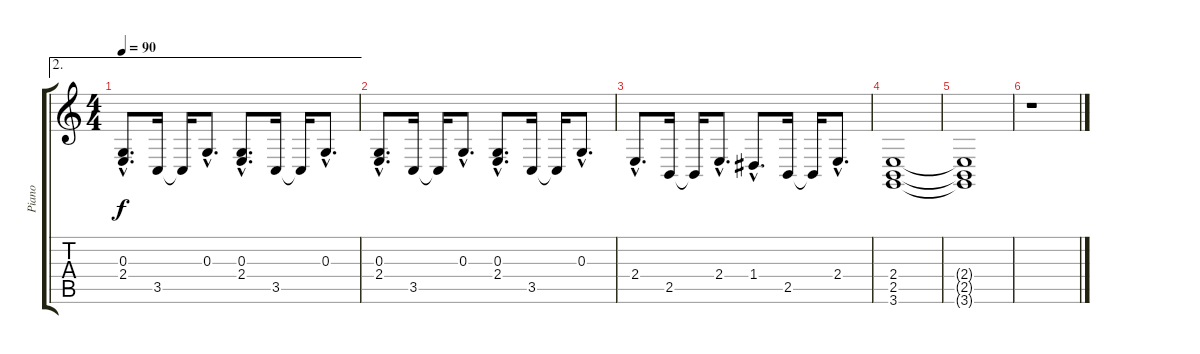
\track ("Piano" "Piano") {instrument acousticgrandpiano}
\staff {score tabs}
\tuning (E4 B3 G3 D3 A2 E2) {hide}
\ae 2
\ts (4 4)
\tempo 90
\clef g2
\ks c
(0.3{hac} 2.4{hac}).8{d dy f} 3.5.16 3.5{t}.16 0.3{hac}.8{d} (0.3{hac} 2.4{hac}).8{d} 3.5.16 3.5{t}.16 0.3{hac}.8{d} |
(0.3{hac} 2.4{hac}).8{d} 3.5.16 3.5{t}.16 0.3{hac}.8{d} (0.3{hac} 2.4{hac}).8{d} 3.5.16 3.5{t}.16 0.3{hac}.8{d} |
2.4{hac}.8{d} 2.5.16 2.5{t}.16 2.4{hac}.8{d} 1.4{hac}.8{d} 2.5.16 2.5{t}.16 2.4{hac}.8{d} |
(2.4 2.5 3.6).1 |
(2.4{t} 2.5{t} 3.6{t}).1 |
r.1
